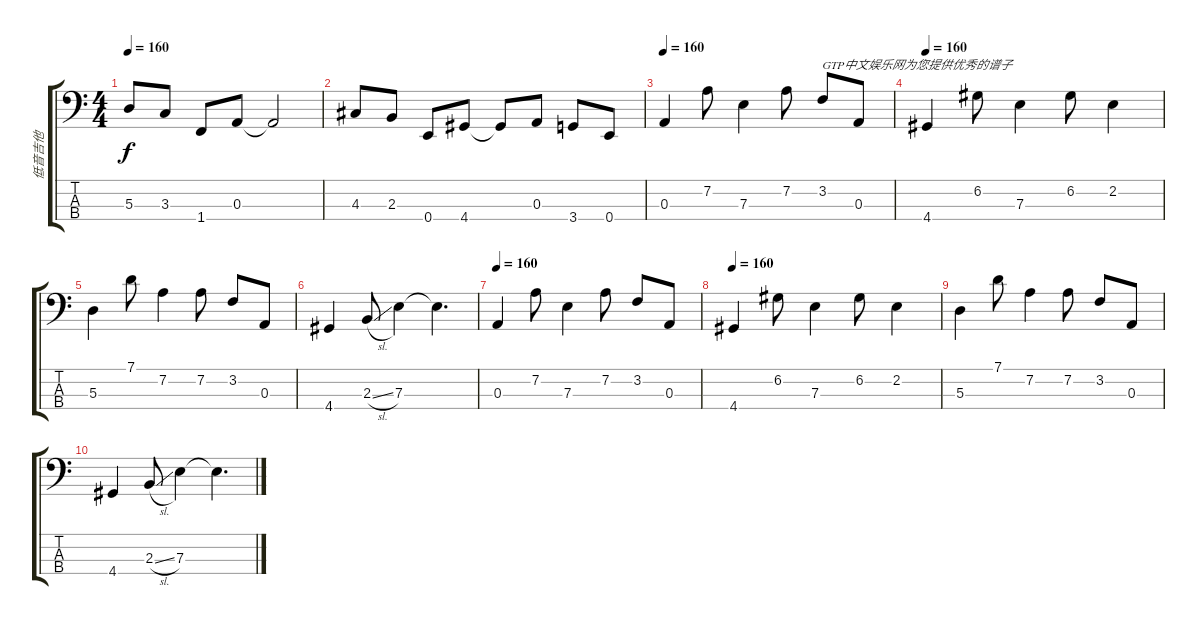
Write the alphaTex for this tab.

\track ("低音吉他" "低音吉他") {instrument electricbasspick}
\staff {score tabs}
\tuning (G2 D2 A1 E1) {hide}
\ts (4 4)
\tempo 160
\clef f4
\ks c
5.3.8{dy f} 3.3.8 1.4.8 0.3.8 0.3{t}.2 |
4.3.8 2.3.8 0.4.8 4.4.8 4.4{t}.8 0.3.8 3.4.8 0.4.8 |
\tempo 160
0.3.4 7.2.8 7.3.4 7.2.8 3.2.8{txt "GTP中文娱乐网为您提供优秀的谱子"} 0.3.8 |
\tempo 160
4.4.4 6.2.8 7.3.4 6.2.8 2.2.4 |
5.3.4 7.1.8 7.2.4 7.2.8 3.2.8 0.3.8 |
4.4.4 2.3{sl}.8 7.3.4 7.3{t}.4{d} |
\tempo 160
0.3.4 7.2.8 7.3.4 7.2.8 3.2.8 0.3.8 |
\tempo 160
4.4.4 6.2.8 7.3.4 6.2.8 2.2.4 |
5.3.4 7.1.8 7.2.4 7.2.8 3.2.8 0.3.8 |
4.4.4 2.3{sl}.8 7.3.4 7.3{t}.4{d}
